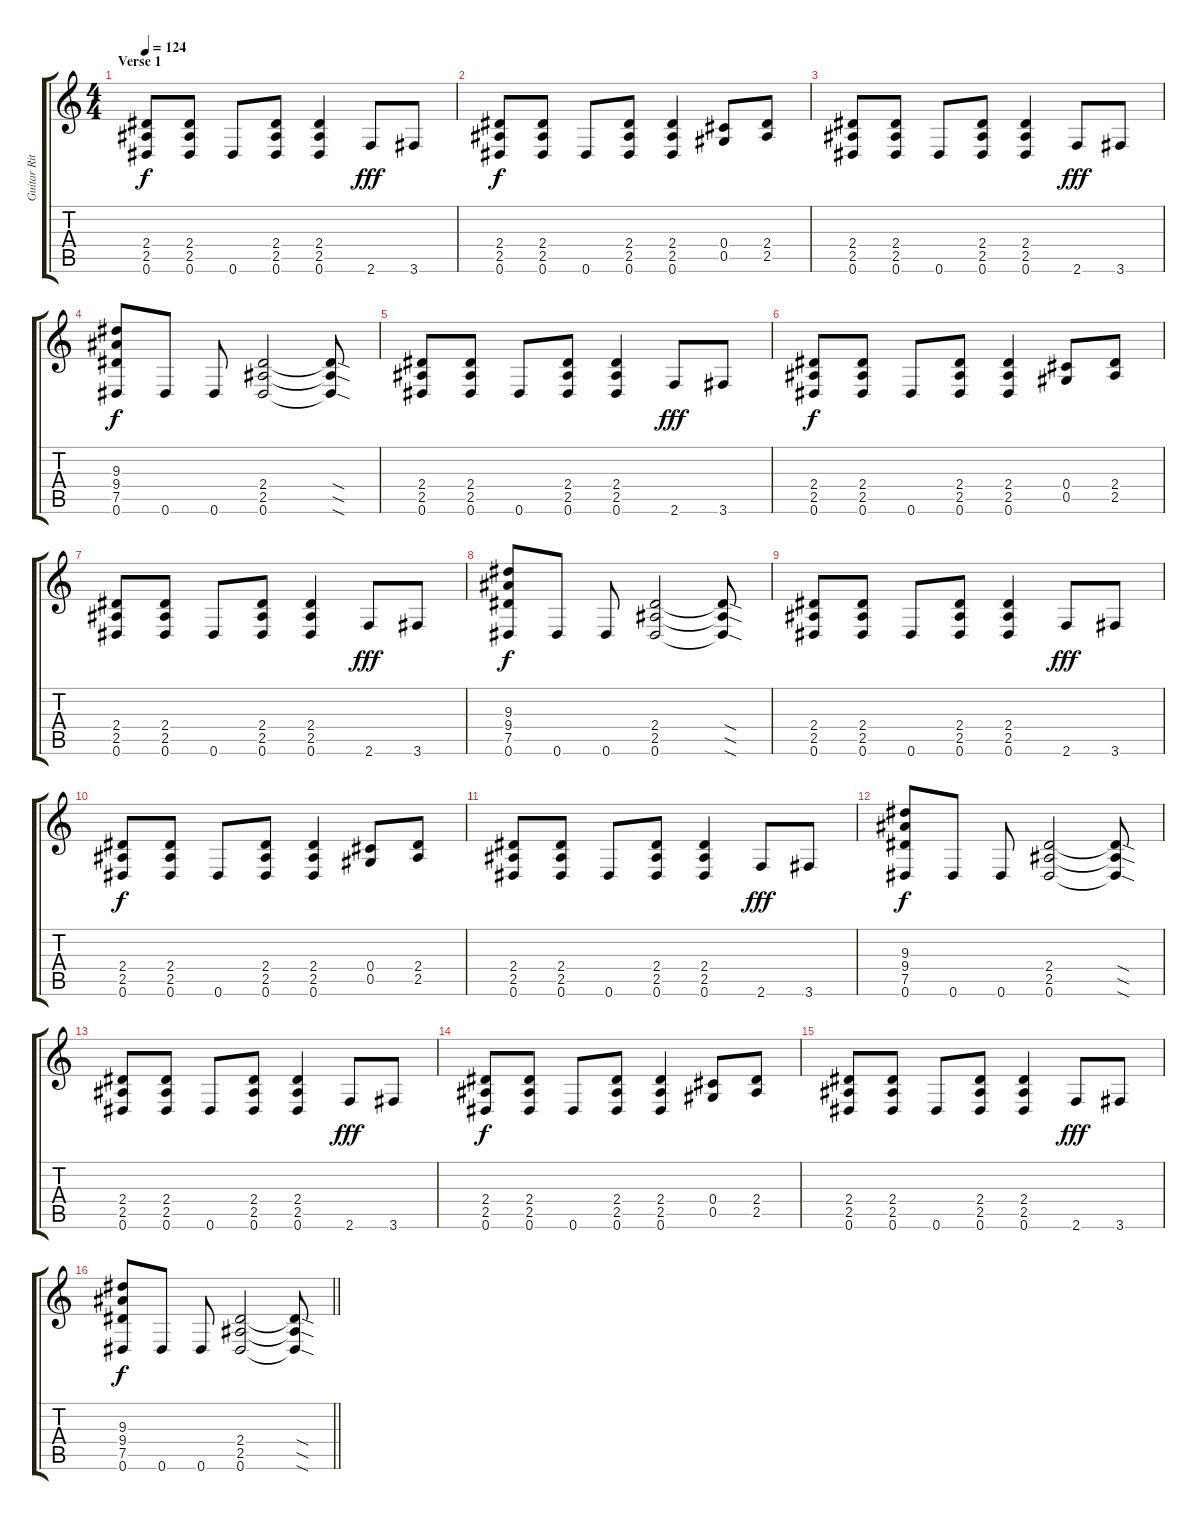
\track ("Guitar Rithm 1" "Guitar Rit") {instrument distortionguitar}
\staff {score tabs}
\tuning (Eb4 Bb3 Gb3 Db3 Ab2 Eb2) {hide}
\ts (4 4)
\section ("" "Verse 1")
\tempo 124
\clef g2
\ks c
(2.4 2.5 0.6).8{dy f} (2.4 2.5 0.6).8 0.6.8 (2.4 2.5 0.6).8 (2.4 2.5 0.6).4 2.6.8{dy fff} 3.6.8 |
(2.4 2.5 0.6).8{dy f} (2.4 2.5 0.6).8 0.6.8 (2.4 2.5 0.6).8 (2.4 2.5 0.6).4 (0.4 0.5).8 (2.4 2.5).8 |
(2.4 2.5 0.6).8 (2.4 2.5 0.6).8 0.6.8 (2.4 2.5 0.6).8 (2.4 2.5 0.6).4 2.6.8{dy fff} 3.6.8 |
(9.3 9.4 7.5 0.6).8{dy f} 0.6.8 0.6.8 (2.4 2.5 0.6).2 (2.4{sod t} 2.5{sod t} 0.6{sod t}).8 |
(2.4 2.5 0.6).8 (2.4 2.5 0.6).8 0.6.8 (2.4 2.5 0.6).8 (2.4 2.5 0.6).4 2.6.8{dy fff} 3.6.8 |
(2.4 2.5 0.6).8{dy f} (2.4 2.5 0.6).8 0.6.8 (2.4 2.5 0.6).8 (2.4 2.5 0.6).4 (0.4 0.5).8 (2.4 2.5).8 |
(2.4 2.5 0.6).8 (2.4 2.5 0.6).8 0.6.8 (2.4 2.5 0.6).8 (2.4 2.5 0.6).4 2.6.8{dy fff} 3.6.8 |
(9.3 9.4 7.5 0.6).8{dy f} 0.6.8 0.6.8 (2.4 2.5 0.6).2 (2.4{sod t} 2.5{sod t} 0.6{sod t}).8 |
(2.4 2.5 0.6).8 (2.4 2.5 0.6).8 0.6.8 (2.4 2.5 0.6).8 (2.4 2.5 0.6).4 2.6.8{dy fff} 3.6.8 |
(2.4 2.5 0.6).8{dy f} (2.4 2.5 0.6).8 0.6.8 (2.4 2.5 0.6).8 (2.4 2.5 0.6).4 (0.4 0.5).8 (2.4 2.5).8 |
(2.4 2.5 0.6).8 (2.4 2.5 0.6).8 0.6.8 (2.4 2.5 0.6).8 (2.4 2.5 0.6).4 2.6.8{dy fff} 3.6.8 |
(9.3 9.4 7.5 0.6).8{dy f} 0.6.8 0.6.8 (2.4 2.5 0.6).2 (2.4{sod t} 2.5{sod t} 0.6{sod t}).8 |
(2.4 2.5 0.6).8 (2.4 2.5 0.6).8 0.6.8 (2.4 2.5 0.6).8 (2.4 2.5 0.6).4 2.6.8{dy fff} 3.6.8 |
(2.4 2.5 0.6).8{dy f} (2.4 2.5 0.6).8 0.6.8 (2.4 2.5 0.6).8 (2.4 2.5 0.6).4 (0.4 0.5).8 (2.4 2.5).8 |
(2.4 2.5 0.6).8 (2.4 2.5 0.6).8 0.6.8 (2.4 2.5 0.6).8 (2.4 2.5 0.6).4 2.6.8{dy fff} 3.6.8 |
\barLineRight lightlight
(9.3 9.4 7.5 0.6).8{dy f} 0.6.8 0.6.8 (2.4 2.5 0.6).2 (2.4{sod t} 2.5{sod t} 0.6{sod t}).8
